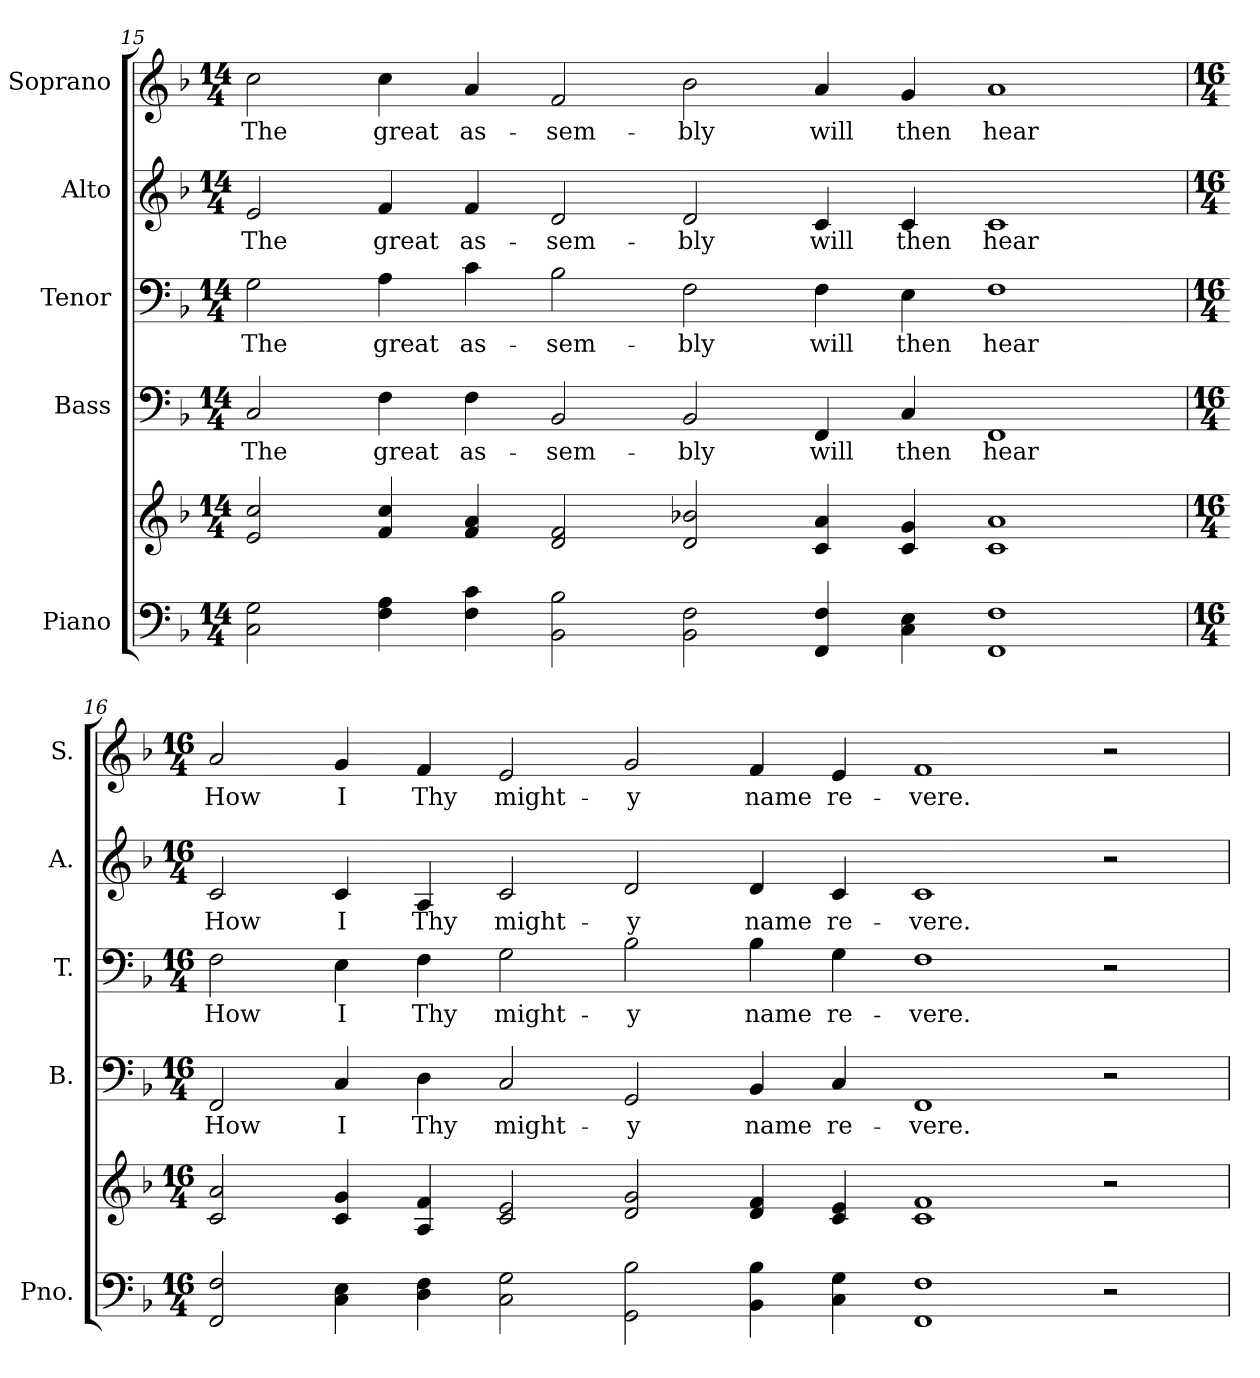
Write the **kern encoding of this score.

**kern	**kern	**kern	**text	**kern	**text	**kern	**text	**kern	**text
*part5	*part5	*part4	*part4	*part3	*part3	*part2	*part2	*part1	*part1
*staff6	*staff5	*staff4	*staff4	*staff3	*staff3	*staff2	*staff2	*staff1	*staff1
*I"Piano	*	*I"Bass	*	*I"Tenor	*	*I"Alto	*	*I"Soprano	*
*I'Pno.	*	*I'B.	*	*I'T.	*	*I'A.	*	*I'S.	*
!!LO:PB:g=z
*clefF4	*clefG2	*clefF4	*	*clefF4	*	*clefG2	*	*clefG2	*
*k[b-]	*k[b-]	*k[b-]	*	*k[b-]	*	*k[b-]	*	*k[b-]	*
*F:	*F:	*F:	*	*F:	*	*F:	*	*F:	*
*M14/4	*M14/4	*M14/4	*	*M14/4	*	*M14/4	*	*M14/4	*
=15	=15	=15	=15	=15	=15	=15	=15	=15	=15
!	!	!	!LO:LY:b:color=#000000	!	!	!	!	!	!
!	!	!	!	!	!LO:LY:b:color=#000000	!	!	!	!
!	!	!	!	!	!	!	!LO:LY:b:color=#000000	!	!
!	!	!	!	!	!	!	!	!	!LO:LY:b:color=#000000
2Ci\ 2Gi	2ei/ 2cci	2Ci/	The	2Gi\	The	2ei/	The	2cci\	The
!	!	!	!LO:LY:b:color=#000000	!	!	!	!	!	!
!	!	!	!	!	!LO:LY:b:color=#000000	!	!	!	!
!	!	!	!	!	!	!	!LO:LY:b:color=#000000	!	!
!	!	!	!	!	!	!	!	!	!LO:LY:b:color=#000000
4Fi\ 4Ai	4fi/ 4cci	4Fi\	great	4Ai\	great	4fi/	great	4cci\	great
!	!	!	!LO:LY:b:color=#000000	!	!	!	!	!	!
!	!	!	!	!	!LO:LY:b:color=#000000	!	!	!	!
!	!	!	!	!	!	!	!LO:LY:b:color=#000000	!	!
!	!	!	!	!	!	!	!	!	!LO:LY:b:color=#000000
4Fi\ 4ci	4fi/ 4ai	4Fi\	as-	4ci\	as-	4fi/	as-	4ai/	as-
!	!	!	!LO:LY:b:color=#000000	!	!	!	!	!	!
!	!	!	!	!	!LO:LY:b:color=#000000	!	!	!	!
!	!	!	!	!	!	!	!LO:LY:b:color=#000000	!	!
!	!	!	!	!	!	!	!	!	!LO:LY:b:color=#000000
2BB-i\ 2B-i	2di/ 2fi	2BB-i/	-sem-	2B-i\	-sem-	2di/	-sem-	2fi/	-sem-
!	!	!	!LO:LY:b:color=#000000	!	!	!	!	!	!
!	!	!	!	!	!LO:LY:b:color=#000000	!	!	!	!
!	!	!	!	!	!	!	!LO:LY:b:color=#000000	!	!
!	!	!	!	!	!	!	!	!	!LO:LY:b:color=#000000
2BB-i\ 2Fi	2di/ 2b-Xi	2BB-i/	-bly	2Fi\	-bly	2di/	-bly	2b-i\	-bly
!	!	!	!LO:LY:b:color=#000000	!	!	!	!	!	!
!	!	!	!	!	!LO:LY:b:color=#000000	!	!	!	!
!	!	!	!	!	!	!	!LO:LY:b:color=#000000	!	!
!	!	!	!	!	!	!	!	!	!LO:LY:b:color=#000000
4FFi/ 4Fi	4ci/ 4ai	4FFi/	will	4Fi\	will	4ci/	will	4ai/	will
!	!	!	!LO:LY:b:color=#000000	!	!	!	!	!	!
!	!	!	!	!	!LO:LY:b:color=#000000	!	!	!	!
!	!	!	!	!	!	!	!LO:LY:b:color=#000000	!	!
!	!	!	!	!	!	!	!	!	!LO:LY:b:color=#000000
4Ci\ 4Ei	4ci/ 4gi	4Ci/	then	4Ei\	then	4ci/	then	4gi/	then
!	!	!	!LO:LY:b:color=#000000	!	!	!	!	!	!
!	!	!	!	!	!LO:LY:b:color=#000000	!	!	!	!
!	!	!	!	!	!	!	!LO:LY:b:color=#000000	!	!
!	!	!	!	!	!	!	!	!	!LO:LY:b:color=#000000
1FFi 1Fi	1ci 1ai	1FFi	hear	1Fi	hear	1ci	hear	1ai	hear
!!LO:PB:g=z
=16	=16	=16	=16	=16	=16	=16	=16	=16	=16
*M16/4	*M16/4	*M16/4	*	*M16/4	*	*M16/4	*	*M16/4	*
!	!	!	!LO:LY:b:color=#000000	!	!	!	!	!	!
!	!	!	!	!	!LO:LY:b:color=#000000	!	!	!	!
!	!	!	!	!	!	!	!LO:LY:b:color=#000000	!	!
!	!	!	!	!	!	!	!	!	!LO:LY:b:color=#000000
2FFi/ 2Fi	2ci/ 2ai	2FFi/	How	2Fi\	How	2ci/	How	2ai/	How
!	!	!	!LO:LY:b:color=#000000	!	!	!	!	!	!
!	!	!	!	!	!LO:LY:b:color=#000000	!	!	!	!
!	!	!	!	!	!	!	!LO:LY:b:color=#000000	!	!
!	!	!	!	!	!	!	!	!	!LO:LY:b:color=#000000
4Ci\ 4Ei	4ci/ 4gi	4Ci/	I	4Ei\	I	4ci/	I	4gi/	I
!	!	!	!LO:LY:b:color=#000000	!	!	!	!	!	!
!	!	!	!	!	!LO:LY:b:color=#000000	!	!	!	!
!	!	!	!	!	!	!	!LO:LY:b:color=#000000	!	!
!	!	!	!	!	!	!	!	!	!LO:LY:b:color=#000000
4Di\ 4Fi	4Ai/ 4fi	4Di\	Thy	4Fi\	Thy	4Ai/	Thy	4fi/	Thy
!	!	!	!LO:LY:b:color=#000000	!	!	!	!	!	!
!	!	!	!	!	!LO:LY:b:color=#000000	!	!	!	!
!	!	!	!	!	!	!	!LO:LY:b:color=#000000	!	!
!	!	!	!	!	!	!	!	!	!LO:LY:b:color=#000000
2Ci\ 2Gi	2ci/ 2ei	2Ci/	might-	2Gi\	might-	2ci/	might-	2ei/	might-
!	!	!	!LO:LY:b:color=#000000	!	!	!	!	!	!
!	!	!	!	!	!LO:LY:b:color=#000000	!	!	!	!
!	!	!	!	!	!	!	!LO:LY:b:color=#000000	!	!
!	!	!	!	!	!	!	!	!	!LO:LY:b:color=#000000
2GGi\ 2B-i	2di/ 2gi	2GGi/	-y	2B-i\	-y	2di/	-y	2gi/	-y
!	!	!	!LO:LY:b:color=#000000	!	!	!	!	!	!
!	!	!	!	!	!LO:LY:b:color=#000000	!	!	!	!
!	!	!	!	!	!	!	!LO:LY:b:color=#000000	!	!
!	!	!	!	!	!	!	!	!	!LO:LY:b:color=#000000
4BB-i\ 4B-i	4di/ 4fi	4BB-i/	name	4B-i\	name	4di/	name	4fi/	name
!	!	!	!LO:LY:b:color=#000000	!	!	!	!	!	!
!	!	!	!	!	!LO:LY:b:color=#000000	!	!	!	!
!	!	!	!	!	!	!	!LO:LY:b:color=#000000	!	!
!	!	!	!	!	!	!	!	!	!LO:LY:b:color=#000000
4Ci\ 4Gi	4ci/ 4ei	4Ci/	re-	4Gi\	re-	4ci/	re-	4ei/	re-
!	!	!	!LO:LY:b:color=#000000	!	!	!	!	!	!
!	!	!	!	!	!LO:LY:b:color=#000000	!	!	!	!
!	!	!	!	!	!	!	!LO:LY:b:color=#000000	!	!
!	!	!	!	!	!	!	!	!	!LO:LY:b:color=#000000
1FFi 1Fi	1ci 1fi	1FFi	-vere.	1Fi	-vere.	1ci	-vere.	1fi	-vere.
2r	2r	2r	.	2r	.	2r	.	2r	.
=	=	=	=	=	=	=	=	=	=
*-	*-	*-	*-	*-	*-	*-	*-	*-	*-
